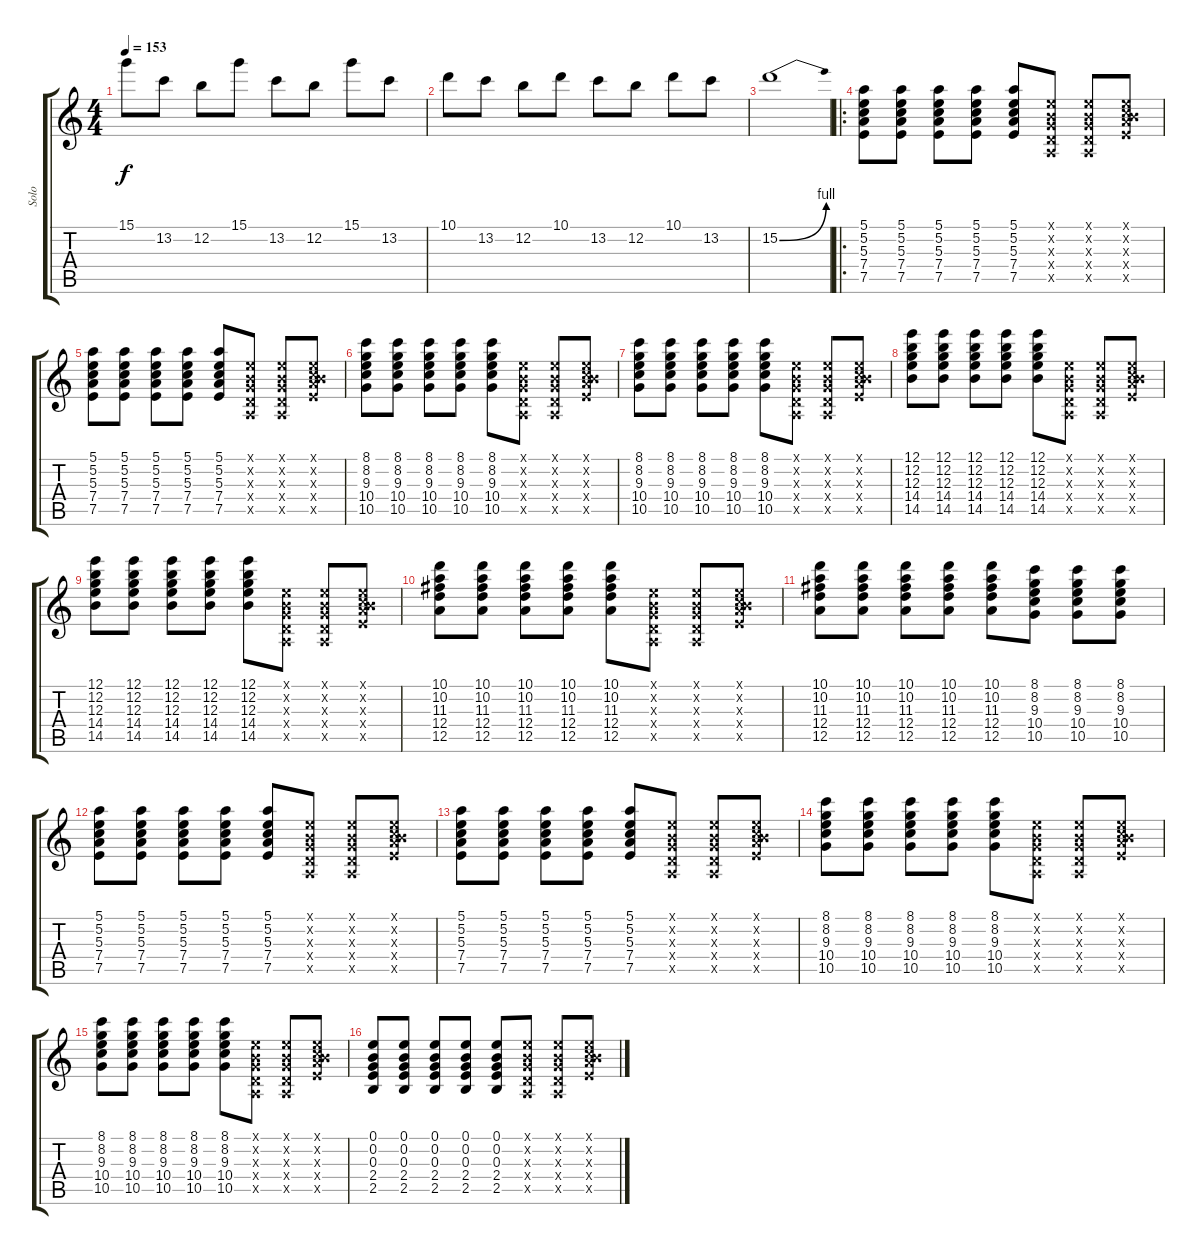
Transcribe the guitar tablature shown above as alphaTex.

\track ("Solo" "Solo") {instrument overdrivenguitar}
\staff {score tabs}
\tuning (E4 B3 G3 D3 A2 D2) {hide}
\ts (4 4)
\tempo 153
\clef g2
\ks c
15.1.8{dy f} 13.2.8 12.2.8 15.1.8 13.2.8 12.2.8 15.1.8 13.2.8 |
10.1.8 13.2.8 12.2.8 10.1.8 13.2.8 12.2.8 10.1.8 13.2.8 |
15.2{be (bend 0 0 60 4)}.1 |
\ro
(5.1 5.2 5.3 7.4 7.5).8 (5.1 5.2 5.3 7.4 7.5).8 (5.1 5.2 5.3 7.4 7.5).8 (5.1 5.2 5.3 7.4 7.5).8 (5.1 5.2 5.3 7.4 7.5).8 (0.1{x} 0.2{x} 0.3{x} 0.4{x} 0.5{x}).8 (0.1{x} 0.2{x} 0.3{x} 0.4{x} 0.5{x}).8 (0.1{x} 0.2{x} 5.3{x} 7.4{x} 7.5{x}).8 |
(5.1 5.2 5.3 7.4 7.5).8 (5.1 5.2 5.3 7.4 7.5).8 (5.1 5.2 5.3 7.4 7.5).8 (5.1 5.2 5.3 7.4 7.5).8 (5.1 5.2 5.3 7.4 7.5).8 (0.1{x} 0.2{x} 0.3{x} 0.4{x} 0.5{x}).8 (0.1{x} 0.2{x} 0.3{x} 0.4{x} 0.5{x}).8 (0.1{x} 0.2{x} 5.3{x} 7.4{x} 7.5{x}).8 |
(8.1 8.2 9.3 10.4 10.5).8 (8.1 8.2 9.3 10.4 10.5).8 (8.1 8.2 9.3 10.4 10.5).8 (8.1 8.2 9.3 10.4 10.5).8 (8.1 8.2 9.3 10.4 10.5).8 (0.1{x} 0.2{x} 0.3{x} 0.4{x} 0.5{x}).8 (0.1{x} 0.2{x} 0.3{x} 0.4{x} 0.5{x}).8 (0.1{x} 0.2{x} 5.3{x} 7.4{x} 7.5{x}).8 |
(8.1 8.2 9.3 10.4 10.5).8 (8.1 8.2 9.3 10.4 10.5).8 (8.1 8.2 9.3 10.4 10.5).8 (8.1 8.2 9.3 10.4 10.5).8 (8.1 8.2 9.3 10.4 10.5).8 (0.1{x} 0.2{x} 0.3{x} 0.4{x} 0.5{x}).8 (0.1{x} 0.2{x} 0.3{x} 0.4{x} 0.5{x}).8 (0.1{x} 0.2{x} 5.3{x} 7.4{x} 7.5{x}).8 |
(12.1 12.2 12.3 14.4 14.5).8 (12.1 12.2 12.3 14.4 14.5).8 (12.1 12.2 12.3 14.4 14.5).8 (12.1 12.2 12.3 14.4 14.5).8 (12.1 12.2 12.3 14.4 14.5).8 (0.1{x} 0.2{x} 0.3{x} 0.4{x} 0.5{x}).8 (0.1{x} 0.2{x} 0.3{x} 0.4{x} 0.5{x}).8 (0.1{x} 0.2{x} 5.3{x} 7.4{x} 7.5{x}).8 |
(12.1 12.2 12.3 14.4 14.5).8 (12.1 12.2 12.3 14.4 14.5).8 (12.1 12.2 12.3 14.4 14.5).8 (12.1 12.2 12.3 14.4 14.5).8 (12.1 12.2 12.3 14.4 14.5).8 (0.1{x} 0.2{x} 0.3{x} 0.4{x} 0.5{x}).8 (0.1{x} 0.2{x} 0.3{x} 0.4{x} 0.5{x}).8 (0.1{x} 0.2{x} 5.3{x} 7.4{x} 7.5{x}).8 |
(10.1 10.2 11.3 12.4 12.5).8 (10.1 10.2 11.3 12.4 12.5).8 (10.1 10.2 11.3 12.4 12.5).8 (10.1 10.2 11.3 12.4 12.5).8 (10.1 10.2 11.3 12.4 12.5).8 (0.1{x} 0.2{x} 0.3{x} 0.4{x} 0.5{x}).8 (0.1{x} 0.2{x} 0.3{x} 0.4{x} 0.5{x}).8 (0.1{x} 0.2{x} 5.3{x} 7.4{x} 7.5{x}).8 |
(10.1 10.2 11.3 12.4 12.5).8 (10.1 10.2 11.3 12.4 12.5).8 (10.1 10.2 11.3 12.4 12.5).8 (10.1 10.2 11.3 12.4 12.5).8 (10.1 10.2 11.3 12.4 12.5).8 (8.1 8.2 9.3 10.4 10.5).8 (8.1 8.2 9.3 10.4 10.5).8 (8.1 8.2 9.3 10.4 10.5).8 |
(5.1 5.2 5.3 7.4 7.5).8 (5.1 5.2 5.3 7.4 7.5).8 (5.1 5.2 5.3 7.4 7.5).8 (5.1 5.2 5.3 7.4 7.5).8 (5.1 5.2 5.3 7.4 7.5).8 (0.1{x} 0.2{x} 0.3{x} 0.4{x} 0.5{x}).8 (0.1{x} 0.2{x} 0.3{x} 0.4{x} 0.5{x}).8 (0.1{x} 0.2{x} 5.3{x} 7.4{x} 7.5{x}).8 |
(5.1 5.2 5.3 7.4 7.5).8 (5.1 5.2 5.3 7.4 7.5).8 (5.1 5.2 5.3 7.4 7.5).8 (5.1 5.2 5.3 7.4 7.5).8 (5.1 5.2 5.3 7.4 7.5).8 (0.1{x} 0.2{x} 0.3{x} 0.4{x} 0.5{x}).8 (0.1{x} 0.2{x} 0.3{x} 0.4{x} 0.5{x}).8 (0.1{x} 0.2{x} 5.3{x} 7.4{x} 7.5{x}).8 |
(8.1 8.2 9.3 10.4 10.5).8 (8.1 8.2 9.3 10.4 10.5).8 (8.1 8.2 9.3 10.4 10.5).8 (8.1 8.2 9.3 10.4 10.5).8 (8.1 8.2 9.3 10.4 10.5).8 (0.1{x} 0.2{x} 0.3{x} 0.4{x} 0.5{x}).8 (0.1{x} 0.2{x} 0.3{x} 0.4{x} 0.5{x}).8 (0.1{x} 0.2{x} 5.3{x} 7.4{x} 7.5{x}).8 |
(8.1 8.2 9.3 10.4 10.5).8 (8.1 8.2 9.3 10.4 10.5).8 (8.1 8.2 9.3 10.4 10.5).8 (8.1 8.2 9.3 10.4 10.5).8 (8.1 8.2 9.3 10.4 10.5).8 (0.1{x} 0.2{x} 0.3{x} 0.4{x} 0.5{x}).8 (0.1{x} 0.2{x} 0.3{x} 0.4{x} 0.5{x}).8 (0.1{x} 0.2{x} 5.3{x} 7.4{x} 7.5{x}).8 |
(0.1 0.2 0.3 2.4 2.5).8 (0.1 0.2 0.3 2.4 2.5).8 (0.1 0.2 0.3 2.4 2.5).8 (0.1 0.2 0.3 2.4 2.5).8 (0.1 0.2 0.3 2.4 2.5).8 (0.1{x} 0.2{x} 0.3{x} 0.4{x} 0.5{x}).8 (0.1{x} 0.2{x} 0.3{x} 0.4{x} 0.5{x}).8 (0.1{x} 0.2{x} 5.3{x} 7.4{x} 7.5{x}).8
